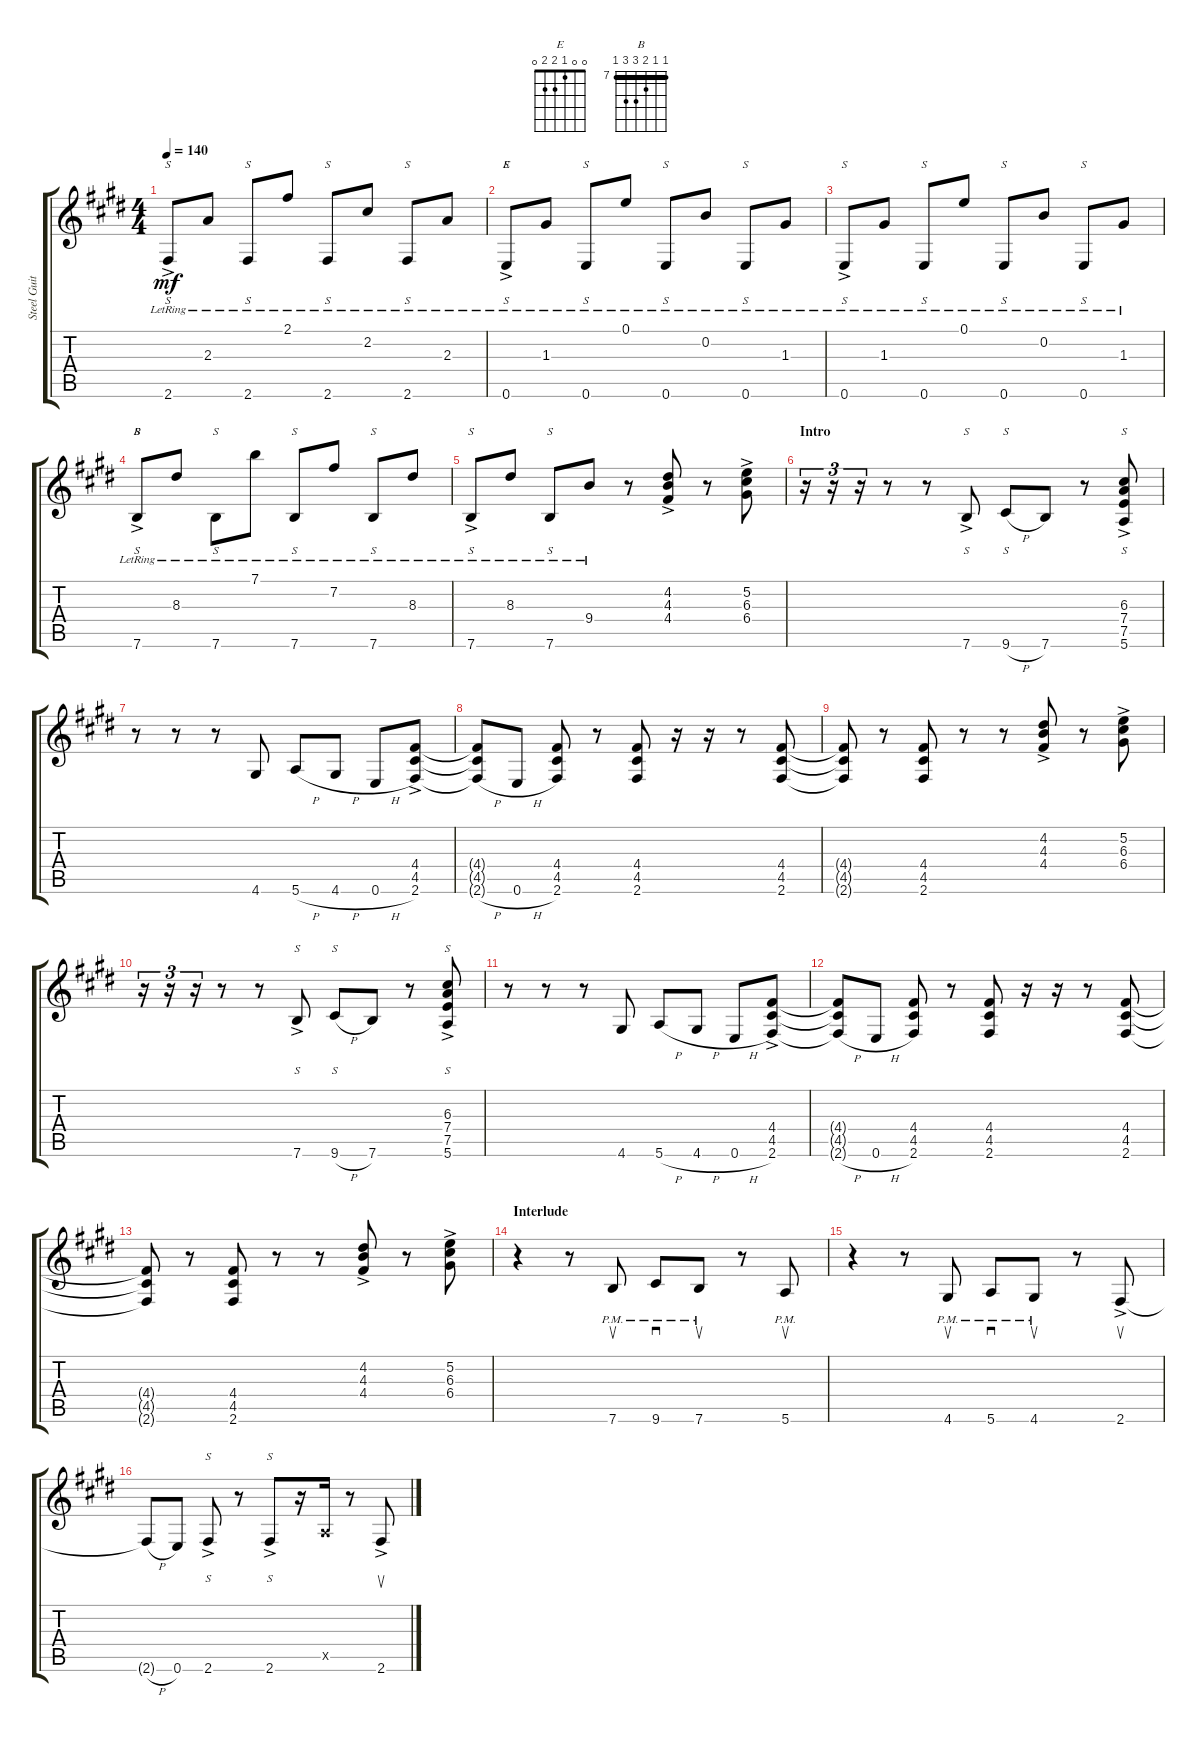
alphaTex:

\track ("Steel Guitar" "Steel Guit") {instrument acousticguitarsteel}
\staff {score tabs}
\tuning (E4 B3 G3 D3 A2 E2) {hide}
\chord ("E" 0 0 1 2 2 0)
\chord ("B" 7 7 8 9 9 7) {firstfret 7 barre 7}
\ts (4 4)
\tempo 140
\clef g2
\ks e
2.6{ac lr}.8{s dy mf} 2.3{lr}.8 2.6{lr}.8{s} 2.1{lr}.8 2.6{lr}.8{s} 2.2{lr}.8 2.6{lr}.8{s} 2.3{lr}.8 |
0.6{ac lr}.8{s ch "E"} 1.3{lr}.8 0.6{lr}.8{s} 0.1{lr}.8 0.6{lr}.8{s} 0.2{lr}.8 0.6{lr}.8{s} 1.3{lr}.8 |
0.6{ac lr}.8{s} 1.3{lr}.8 0.6{lr}.8{s} 0.1{lr}.8 0.6{lr}.8{s} 0.2{lr}.8 0.6{lr}.8{s} 1.3{lr}.8 |
7.6{ac lr}.8{s ch "B"} 8.3{lr}.8 7.6{lr}.8{s} 7.1{lr}.8 7.6{lr}.8{s} 7.2{lr}.8 7.6{lr}.8{s} 8.3{lr}.8 |
7.6{ac lr}.8{s} 8.3{lr}.8 7.6{lr}.8{s} 9.4{lr}.8 r.8 (4.2{ac} 4.3{ac} 4.4{ac}).8 r.8 (5.2{ac} 6.3{ac} 6.4{ac}).8 |
\section ("" "Intro")
r.16{tu (3 2)} r.16{tu (3 2)} r.16{tu (3 2)} r.8 r.8 7.6{ac}.8{s} 9.6{h}.8{s} 7.6.8 r.8 (6.3{ac} 7.4{ac} 7.5{ac} 5.6{ac}).8{s} |
r.8 r.8 r.8 4.6.8 5.6{h}.8 4.6{h}.8 0.6{h}.8 (4.4{ac} 4.5{ac} 2.6{ac}).8 |
(4.4{t} 4.5{t} 2.6{h t}).8 0.6{h}.8 (4.4 4.5 2.6).8 r.8 (4.4 4.5 2.6).8 r.16 r.16 r.8 (4.4 4.5 2.6).8 |
(4.4{t} 4.5{t} 2.6{t}).8 r.8 (4.4 4.5 2.6).8 r.8 r.8 (4.2{ac} 4.3{ac} 4.4{ac}).8 r.8 (5.2{ac} 6.3{ac} 6.4{ac}).8 |
r.16{tu (3 2)} r.16{tu (3 2)} r.16{tu (3 2)} r.8 r.8 7.6{ac}.8{s} 9.6{h}.8{s} 7.6.8 r.8 (6.3{ac} 7.4{ac} 7.5{ac} 5.6{ac}).8{s} |
r.8 r.8 r.8 4.6.8 5.6{h}.8 4.6{h}.8 0.6{h}.8 (4.4{ac} 4.5{ac} 2.6{ac}).8 |
(4.4{t} 4.5{t} 2.6{h t}).8 0.6{h}.8 (4.4 4.5 2.6).8 r.8 (4.4 4.5 2.6).8 r.16 r.16 r.8 (4.4 4.5 2.6).8 |
(4.4{t} 4.5{t} 2.6{t}).8 r.8 (4.4 4.5 2.6).8 r.8 r.8 (4.2{ac} 4.3{ac} 4.4{ac}).8 r.8 (5.2{ac} 6.3{ac} 6.4{ac}).8 |
\section ("" "Interlude")
r.4 r.8 7.6{pm}.8{su} 9.6{pm}.8{sd} 7.6{pm}.8{su} r.8 5.6{pm}.8{su} |
r.4 r.8 4.6{pm}.8{su} 5.6{pm}.8{sd} 4.6{pm}.8{su} r.8 2.6{ac}.8{su} |
2.6{h t}.8 0.6.8 2.6{ac}.8{s} r.8 2.6{ac}.8{s} r.16 0.5{x}.16 r.8 2.6{ac}.8{su}
